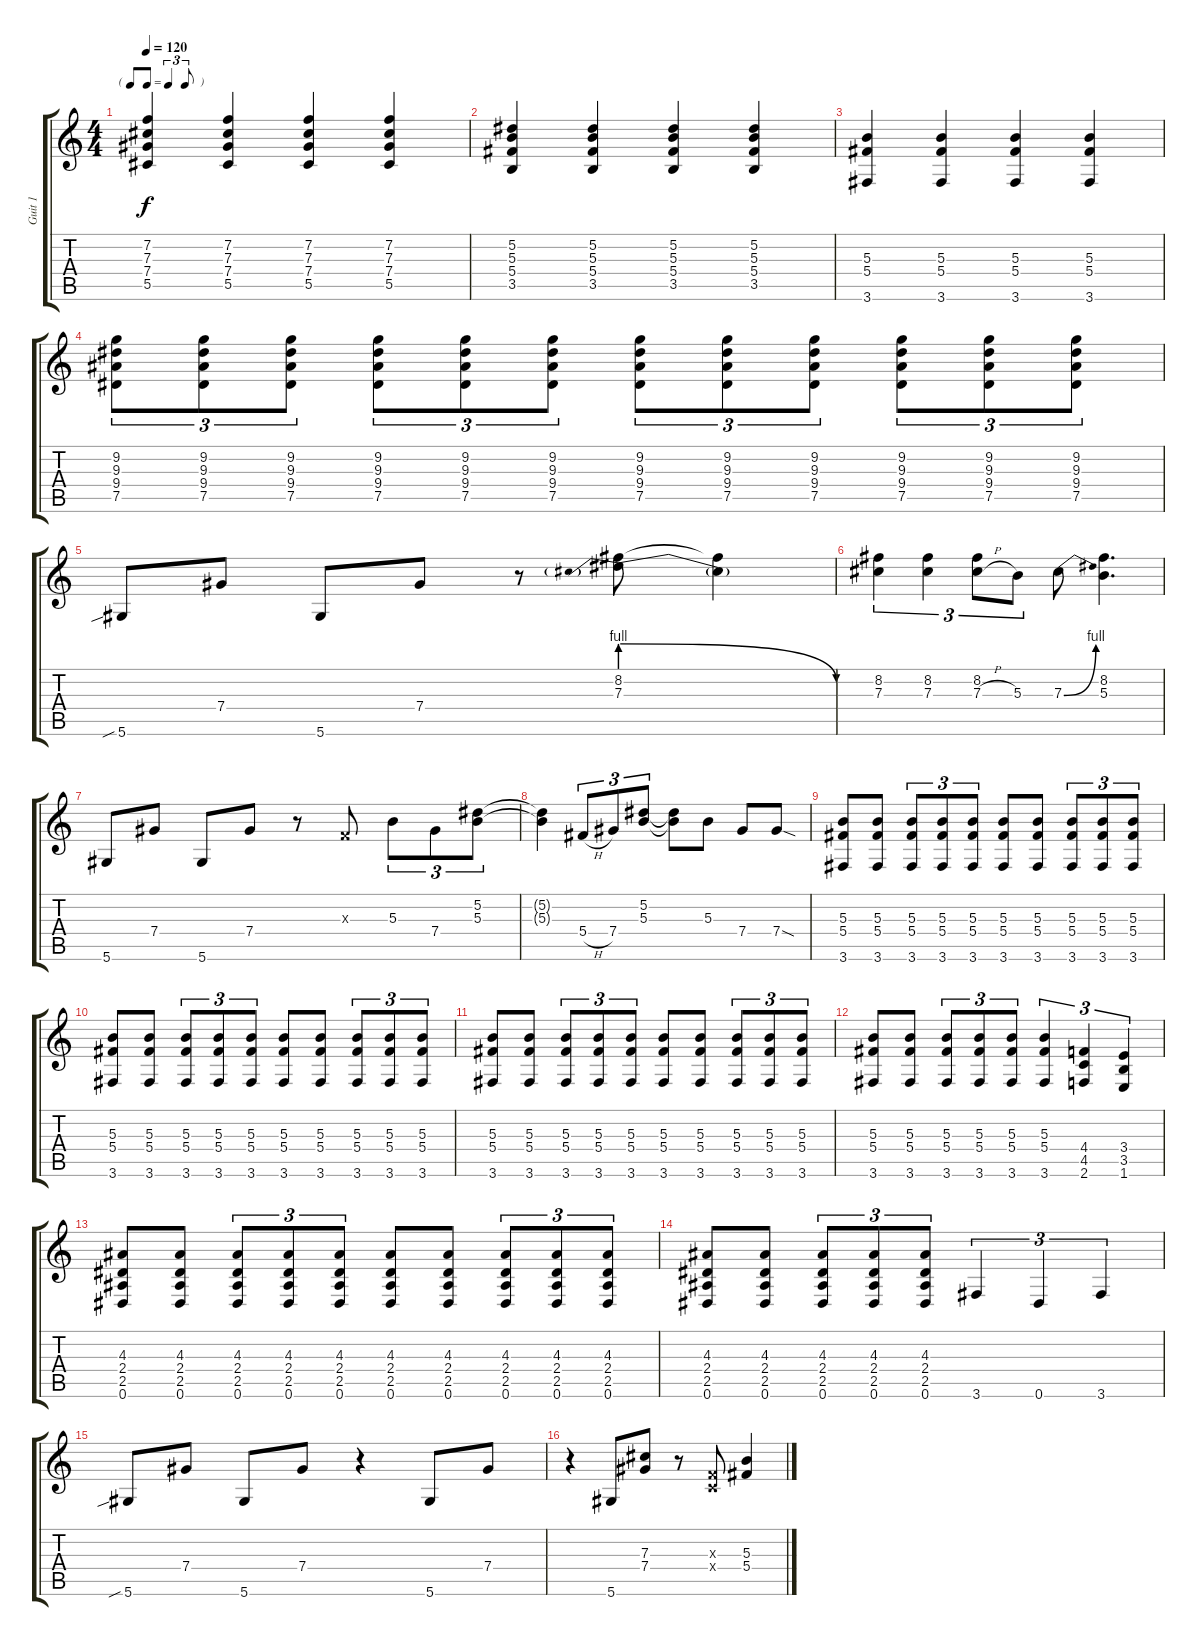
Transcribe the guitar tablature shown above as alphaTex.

\track ("Guit 1" "Guit 1") {instrument distortionguitar}
\staff {score tabs}
\tuning (Eb4 Bb3 Gb3 Db3 Ab2 Eb2) {hide}
\ts (4 4)
\tf triplet8th
\tempo 120
\clef g2
\ks c
(7.2 7.3 7.4 5.5).4{dy f} (7.2 7.3 7.4 5.5).4 (7.2 7.3 7.4 5.5).4 (7.2 7.3 7.4 5.5).4 |
(5.2 5.3 5.4 3.5).4 (5.2 5.3 5.4 3.5).4 (5.2 5.3 5.4 3.5).4 (5.2 5.3 5.4 3.5).4 |
(5.3 5.4 3.6).4 (5.3 5.4 3.6).4 (5.3 5.4 3.6).4 (5.3 5.4 3.6).4 |
(9.2 9.3 9.4 7.5).8{tu (3 2)} (9.2 9.3 9.4 7.5).8{tu (3 2)} (9.2 9.3 9.4 7.5).8{tu (3 2)} (9.2 9.3 9.4 7.5).8{tu (3 2)} (9.2 9.3 9.4 7.5).8{tu (3 2)} (9.2 9.3 9.4 7.5).8{tu (3 2)} (9.2 9.3 9.4 7.5).8{tu (3 2)} (9.2 9.3 9.4 7.5).8{tu (3 2)} (9.2 9.3 9.4 7.5).8{tu (3 2)} (9.2 9.3 9.4 7.5).8{tu (3 2)} (9.2 9.3 9.4 7.5).8{tu (3 2)} (9.2 9.3 9.4 7.5).8{tu (3 2)} |
5.6{sib}.8 7.4.8 5.6.8 7.4.8 r.8 (8.2 7.3{be (prebendrelease 0 4 60 0)}).8 (8.2{t} 7.3{t}).4 |
(8.2 7.3).4{tu (3 2)} (8.2 7.3).4{tu (3 2)} (8.2 7.3{h}).8{tu (3 2)} 5.3.8{tu (3 2)} 7.3{be (bend 0 0 60 4)}.8 (8.2 5.3).4{d} |
5.6.8 7.4.8 5.6.8 7.4.8 r.8 -1.3{x}.8 5.3.8{tu (3 2)} 7.4.8{tu (3 2)} (5.2 5.3).8{tu (3 2)} |
(5.2{t} 5.3{t}).4 5.4{h}.8{tu (3 2)} 7.4.8{tu (3 2)} (5.2 5.3).8{tu (3 2)} (5.2{t} 5.3{t}).8 5.3.8 7.4.8 7.4{sod}.8 |
(5.3 5.4 3.6).8 (5.3 5.4 3.6).8 (5.3 5.4 3.6).8{tu (3 2)} (5.3 5.4 3.6).8{tu (3 2)} (5.3 5.4 3.6).8{tu (3 2)} (5.3 5.4 3.6).8 (5.3 5.4 3.6).8 (5.3 5.4 3.6).8{tu (3 2)} (5.3 5.4 3.6).8{tu (3 2)} (5.3 5.4 3.6).8{tu (3 2)} |
(5.3 5.4 3.6).8 (5.3 5.4 3.6).8 (5.3 5.4 3.6).8{tu (3 2)} (5.3 5.4 3.6).8{tu (3 2)} (5.3 5.4 3.6).8{tu (3 2)} (5.3 5.4 3.6).8 (5.3 5.4 3.6).8 (5.3 5.4 3.6).8{tu (3 2)} (5.3 5.4 3.6).8{tu (3 2)} (5.3 5.4 3.6).8{tu (3 2)} |
(5.3 5.4 3.6).8 (5.3 5.4 3.6).8 (5.3 5.4 3.6).8{tu (3 2)} (5.3 5.4 3.6).8{tu (3 2)} (5.3 5.4 3.6).8{tu (3 2)} (5.3 5.4 3.6).8 (5.3 5.4 3.6).8 (5.3 5.4 3.6).8{tu (3 2)} (5.3 5.4 3.6).8{tu (3 2)} (5.3 5.4 3.6).8{tu (3 2)} |
(5.3 5.4 3.6).8 (5.3 5.4 3.6).8 (5.3 5.4 3.6).8{tu (3 2)} (5.3 5.4 3.6).8{tu (3 2)} (5.3 5.4 3.6).8{tu (3 2)} (5.3 5.4 3.6).4{tu (3 2)} (4.4 4.5 2.6).4{tu (3 2)} (3.4 3.5 1.6).4{tu (3 2)} |
(4.3 2.4 2.5 0.6).8 (4.3 2.4 2.5 0.6).8 (4.3 2.4 2.5 0.6).8{tu (3 2)} (4.3 2.4 2.5 0.6).8{tu (3 2)} (4.3 2.4 2.5 0.6).8{tu (3 2)} (4.3 2.4 2.5 0.6).8 (4.3 2.4 2.5 0.6).8 (4.3 2.4 2.5 0.6).8{tu (3 2)} (4.3 2.4 2.5 0.6).8{tu (3 2)} (4.3 2.4 2.5 0.6).8{tu (3 2)} |
(4.3 2.4 2.5 0.6).8 (4.3 2.4 2.5 0.6).8 (4.3 2.4 2.5 0.6).8{tu (3 2)} (4.3 2.4 2.5 0.6).8{tu (3 2)} (4.3 2.4 2.5 0.6).8{tu (3 2)} 3.6.4{tu (3 2)} 0.6.4{tu (3 2)} 3.6.4{tu (3 2)} |
5.6{sib}.8 7.4.8 5.6.8 7.4.8 r.4 5.6.8 7.4.8 |
r.4 5.6.8 (7.3 7.4).8 r.8 (-1.3{x} -1.4{x}).8 (5.3 5.4).4
